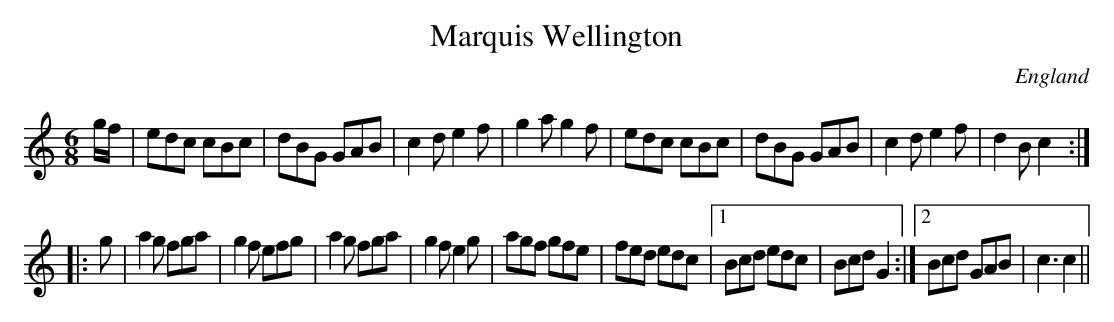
X:1
T:Marquis Wellington
O:England
M:6/8
K:C
g/2f/2 | \
edc cBc | dBG GAB | c2d e2f | g2a g2f | \
edc cBc | dBG GAB | c2d e2f | d2B c2 :|*
|:g | a2g fga | g2f efg | a2g fga | g2f e2g | \
agf gfe | fed edc \
|[1 Bcd edc |Bcd G2 :|[2 Bcd GAB | c3 c2||**
